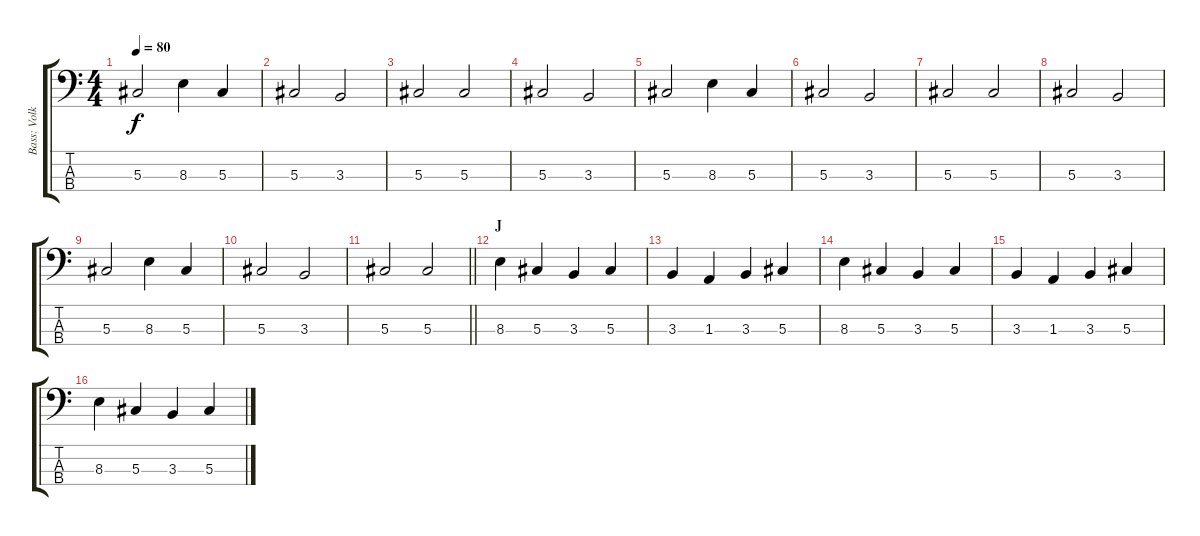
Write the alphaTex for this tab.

\track ("Bass: Volker" "Bass: Volk") {instrument electricbassfinger}
\staff {score tabs}
\tuning (Gb2 Db2 Ab1 Eb1) {hide}
\ts (4 4)
\tempo 80
\clef f4
\ks c
5.3.2{dy f} 8.3.4 5.3.4 |
5.3.2 3.3.2 |
5.3.2 5.3.2 |
5.3.2 3.3.2 |
5.3.2 8.3.4 5.3.4 |
5.3.2 3.3.2 |
5.3.2 5.3.2 |
5.3.2 3.3.2 |
5.3.2 8.3.4 5.3.4 |
5.3.2 3.3.2 |
\barLineRight lightlight
5.3.2 5.3.2 |
\section ("" "J")
8.3.4 5.3.4 3.3.4 5.3.4 |
3.3.4 1.3.4 3.3.4 5.3.4 |
8.3.4 5.3.4 3.3.4 5.3.4 |
3.3.4 1.3.4 3.3.4 5.3.4 |
8.3.4 5.3.4 3.3.4 5.3.4
